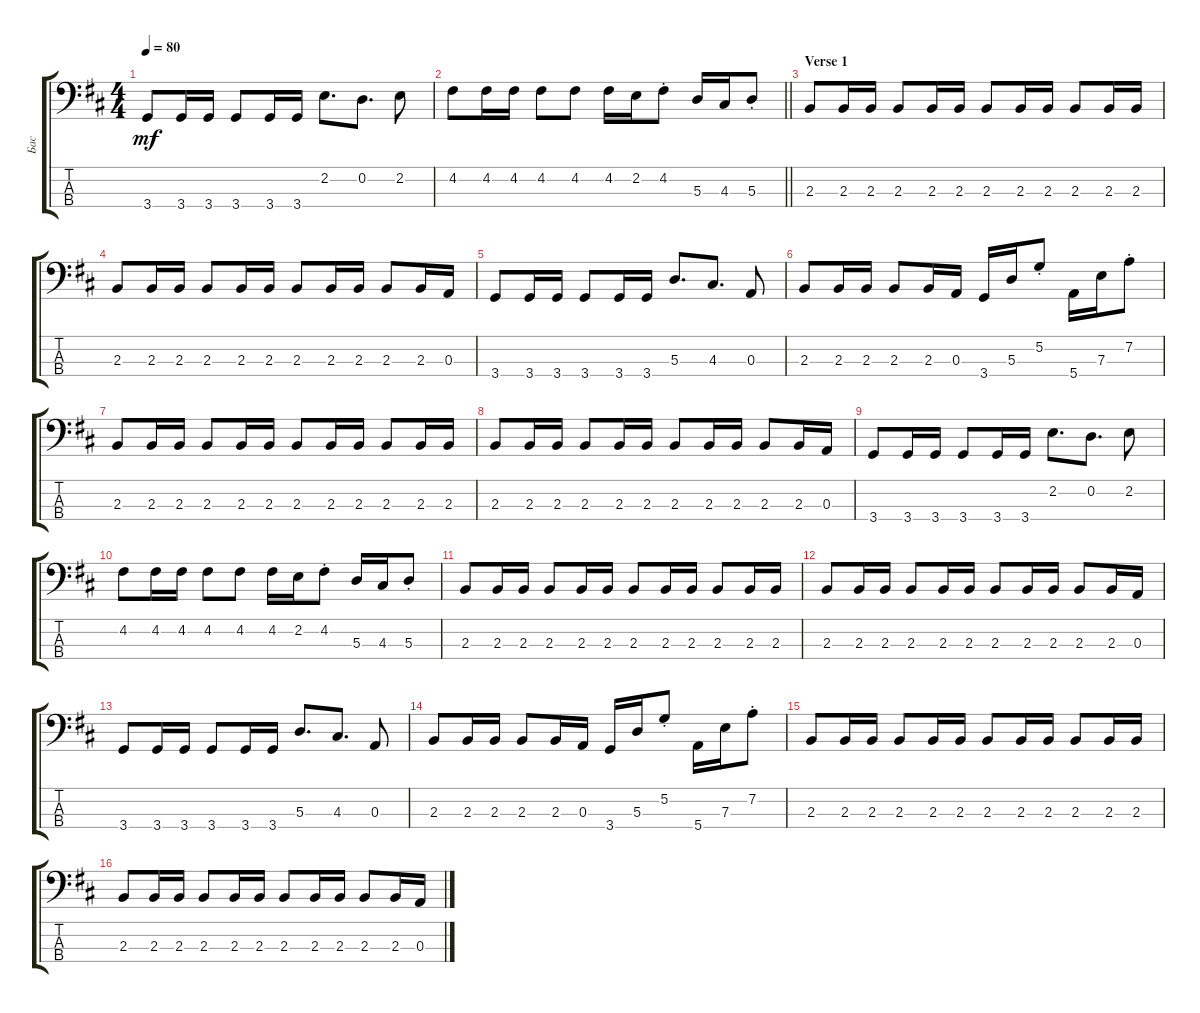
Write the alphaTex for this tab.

\track ("Бас" "Бас") {instrument electricbassfinger}
\staff {score tabs}
\tuning (G2 D2 A1 E1) {hide}
\ts (4 4)
\tempo 80
\clef f4
\ks bminor
3.4.8{dy mf} 3.4.16 3.4.16 3.4.8 3.4.16 3.4.16 2.2.8{d} 0.2.8{d} 2.2.8 |
\barLineRight lightlight
4.2.8 4.2.16 4.2.16 4.2.8 4.2.8 4.2.16 2.2.16 4.2{st}.8 5.3.16 4.3.16 5.3{st}.8 |
\section ("" "Verse 1")
2.3.8 2.3.16 2.3.16 2.3.8 2.3.16 2.3.16 2.3.8 2.3.16 2.3.16 2.3.8 2.3.16 2.3.16 |
2.3.8 2.3.16 2.3.16 2.3.8 2.3.16 2.3.16 2.3.8 2.3.16 2.3.16 2.3.8 2.3.16 0.3.16 |
3.4.8 3.4.16 3.4.16 3.4.8 3.4.16 3.4.16 5.3.8{d} 4.3.8{d} 0.3.8 |
2.3.8 2.3.16 2.3.16 2.3.8 2.3.16 0.3.16 3.4.16 5.3.16 5.2{st}.8 5.4.16 7.3.16 7.2{st}.8 |
2.3.8 2.3.16 2.3.16 2.3.8 2.3.16 2.3.16 2.3.8 2.3.16 2.3.16 2.3.8 2.3.16 2.3.16 |
2.3.8 2.3.16 2.3.16 2.3.8 2.3.16 2.3.16 2.3.8 2.3.16 2.3.16 2.3.8 2.3.16 0.3.16 |
3.4.8 3.4.16 3.4.16 3.4.8 3.4.16 3.4.16 2.2.8{d} 0.2.8{d} 2.2.8 |
4.2.8 4.2.16 4.2.16 4.2.8 4.2.8 4.2.16 2.2.16 4.2{st}.8 5.3.16 4.3.16 5.3{st}.8 |
2.3.8 2.3.16 2.3.16 2.3.8 2.3.16 2.3.16 2.3.8 2.3.16 2.3.16 2.3.8 2.3.16 2.3.16 |
2.3.8 2.3.16 2.3.16 2.3.8 2.3.16 2.3.16 2.3.8 2.3.16 2.3.16 2.3.8 2.3.16 0.3.16 |
3.4.8 3.4.16 3.4.16 3.4.8 3.4.16 3.4.16 5.3.8{d} 4.3.8{d} 0.3.8 |
2.3.8 2.3.16 2.3.16 2.3.8 2.3.16 0.3.16 3.4.16 5.3.16 5.2{st}.8 5.4.16 7.3.16 7.2{st}.8 |
2.3.8 2.3.16 2.3.16 2.3.8 2.3.16 2.3.16 2.3.8 2.3.16 2.3.16 2.3.8 2.3.16 2.3.16 |
2.3.8 2.3.16 2.3.16 2.3.8 2.3.16 2.3.16 2.3.8 2.3.16 2.3.16 2.3.8 2.3.16 0.3.16
